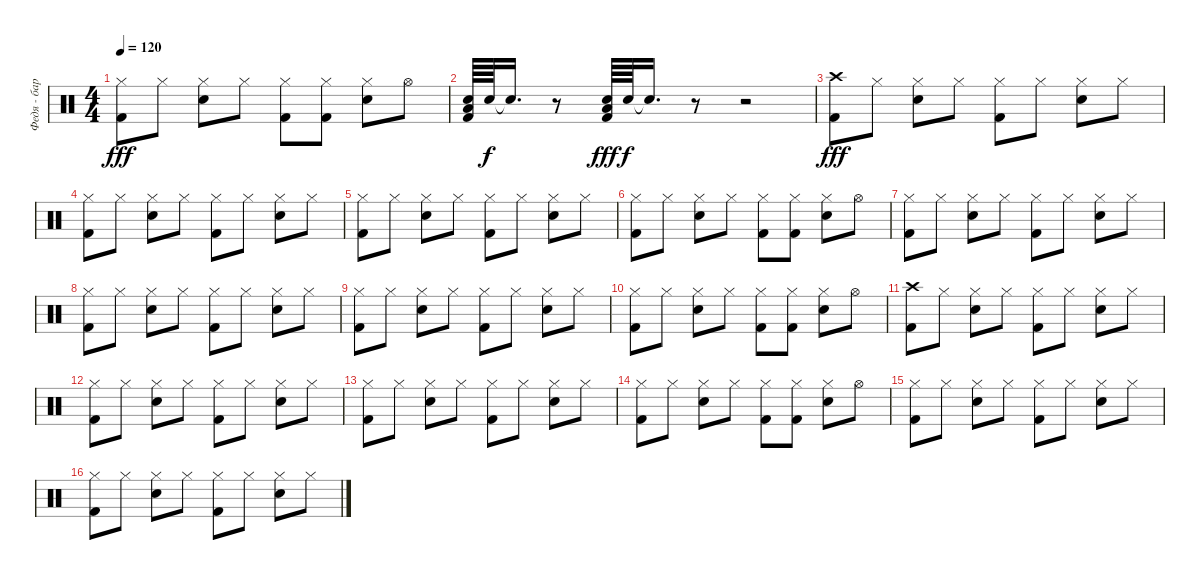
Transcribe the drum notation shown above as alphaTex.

\track ("Федя - барабаны" "Федя - бар") {instrument percussion}
\staff {score}
\articulation defaults
\ts (4 4)
\tempo 120
\clef neutral
\ks c
("Hi-Hat (closed)" "Kick (hit) 2").8{dy fff} "Hi-Hat (closed)".8 ("Hi-Hat (closed)" "Snare (hit) 2").8 "Hi-Hat (closed)".8 ("Hi-Hat (closed)" "Kick (hit) 2").8 ("Hi-Hat (closed)" "Kick (hit) 2").8 ("Hi-Hat (closed)" "Snare (hit) 2").8 "Hi-Hat (open)".8 |
("Snare (hit) 2" "Low Floor Tom (hit)" "Kick (hit) 2").64 "Snare (hit) 2".64{dy f} "Snare (hit)"{t}.16{d} r.8 ("Snare (hit) 2" "Low Floor Tom (hit)" "Kick (hit) 2").64{dy fff} "Snare (hit) 2".64{dy f} "Snare (hit)"{t}.16{d} r.8 r.2 |
("Crash high (hit)" "Kick (hit) 2").8{dy fff} "Hi-Hat (closed)".8 ("Hi-Hat (closed)" "Snare (hit) 2").8 "Hi-Hat (closed)".8 ("Hi-Hat (closed)" "Kick (hit) 2").8 "Hi-Hat (closed)".8 ("Hi-Hat (closed)" "Snare (hit) 2").8 "Hi-Hat (closed)".8 |
("Hi-Hat (closed)" "Kick (hit) 2").8 "Hi-Hat (closed)".8 ("Hi-Hat (closed)" "Snare (hit) 2").8 "Hi-Hat (closed)".8 ("Hi-Hat (closed)" "Kick (hit) 2").8 "Hi-Hat (closed)".8 ("Hi-Hat (closed)" "Snare (hit) 2").8 "Hi-Hat (closed)".8 |
("Hi-Hat (closed)" "Kick (hit) 2").8 "Hi-Hat (closed)".8 ("Hi-Hat (closed)" "Snare (hit) 2").8 "Hi-Hat (closed)".8 ("Hi-Hat (closed)" "Kick (hit) 2").8 "Hi-Hat (closed)".8 ("Hi-Hat (closed)" "Snare (hit) 2").8 "Hi-Hat (closed)".8 |
("Hi-Hat (closed)" "Kick (hit) 2").8 "Hi-Hat (closed)".8 ("Hi-Hat (closed)" "Snare (hit) 2").8 "Hi-Hat (closed)".8 ("Hi-Hat (closed)" "Kick (hit) 2").8 ("Hi-Hat (closed)" "Kick (hit) 2").8 ("Hi-Hat (closed)" "Snare (hit) 2").8 "Hi-Hat (open)".8 |
("Hi-Hat (closed)" "Kick (hit) 2").8 "Hi-Hat (closed)".8 ("Hi-Hat (closed)" "Snare (hit) 2").8 "Hi-Hat (closed)".8 ("Hi-Hat (closed)" "Kick (hit) 2").8 "Hi-Hat (closed)".8 ("Hi-Hat (closed)" "Snare (hit) 2").8 "Hi-Hat (closed)".8 |
("Hi-Hat (closed)" "Kick (hit) 2").8 "Hi-Hat (closed)".8 ("Hi-Hat (closed)" "Snare (hit) 2").8 "Hi-Hat (closed)".8 ("Hi-Hat (closed)" "Kick (hit) 2").8 "Hi-Hat (closed)".8 ("Hi-Hat (closed)" "Snare (hit) 2").8 "Hi-Hat (closed)".8 |
("Hi-Hat (closed)" "Kick (hit) 2").8 "Hi-Hat (closed)".8 ("Hi-Hat (closed)" "Snare (hit) 2").8 "Hi-Hat (closed)".8 ("Hi-Hat (closed)" "Kick (hit) 2").8 "Hi-Hat (closed)".8 ("Hi-Hat (closed)" "Snare (hit) 2").8 "Hi-Hat (closed)".8 |
("Hi-Hat (closed)" "Kick (hit) 2").8 "Hi-Hat (closed)".8 ("Hi-Hat (closed)" "Snare (hit) 2").8 "Hi-Hat (closed)".8 ("Hi-Hat (closed)" "Kick (hit) 2").8 ("Hi-Hat (closed)" "Kick (hit) 2").8 ("Hi-Hat (closed)" "Snare (hit) 2").8 "Hi-Hat (open)".8 |
("Crash high (hit)" "Kick (hit) 2").8 "Hi-Hat (closed)".8 ("Hi-Hat (closed)" "Snare (hit) 2").8 "Hi-Hat (closed)".8 ("Hi-Hat (closed)" "Kick (hit) 2").8 "Hi-Hat (closed)".8 ("Hi-Hat (closed)" "Snare (hit) 2").8 "Hi-Hat (closed)".8 |
("Hi-Hat (closed)" "Kick (hit) 2").8 "Hi-Hat (closed)".8 ("Hi-Hat (closed)" "Snare (hit) 2").8 "Hi-Hat (closed)".8 ("Hi-Hat (closed)" "Kick (hit) 2").8 "Hi-Hat (closed)".8 ("Hi-Hat (closed)" "Snare (hit) 2").8 "Hi-Hat (closed)".8 |
("Hi-Hat (closed)" "Kick (hit) 2").8 "Hi-Hat (closed)".8 ("Hi-Hat (closed)" "Snare (hit) 2").8 "Hi-Hat (closed)".8 ("Hi-Hat (closed)" "Kick (hit) 2").8 "Hi-Hat (closed)".8 ("Hi-Hat (closed)" "Snare (hit) 2").8 "Hi-Hat (closed)".8 |
("Hi-Hat (closed)" "Kick (hit) 2").8 "Hi-Hat (closed)".8 ("Hi-Hat (closed)" "Snare (hit) 2").8 "Hi-Hat (closed)".8 ("Hi-Hat (closed)" "Kick (hit) 2").8 ("Hi-Hat (closed)" "Kick (hit) 2").8 ("Hi-Hat (closed)" "Snare (hit) 2").8 "Hi-Hat (open)".8 |
("Hi-Hat (closed)" "Kick (hit) 2").8 "Hi-Hat (closed)".8 ("Hi-Hat (closed)" "Snare (hit) 2").8 "Hi-Hat (closed)".8 ("Hi-Hat (closed)" "Kick (hit) 2").8 "Hi-Hat (closed)".8 ("Hi-Hat (closed)" "Snare (hit) 2").8 "Hi-Hat (closed)".8 |
("Hi-Hat (closed)" "Kick (hit) 2").8 "Hi-Hat (closed)".8 ("Hi-Hat (closed)" "Snare (hit) 2").8 "Hi-Hat (closed)".8 ("Hi-Hat (closed)" "Kick (hit) 2").8 "Hi-Hat (closed)".8 ("Hi-Hat (closed)" "Snare (hit) 2").8 "Hi-Hat (closed)".8
